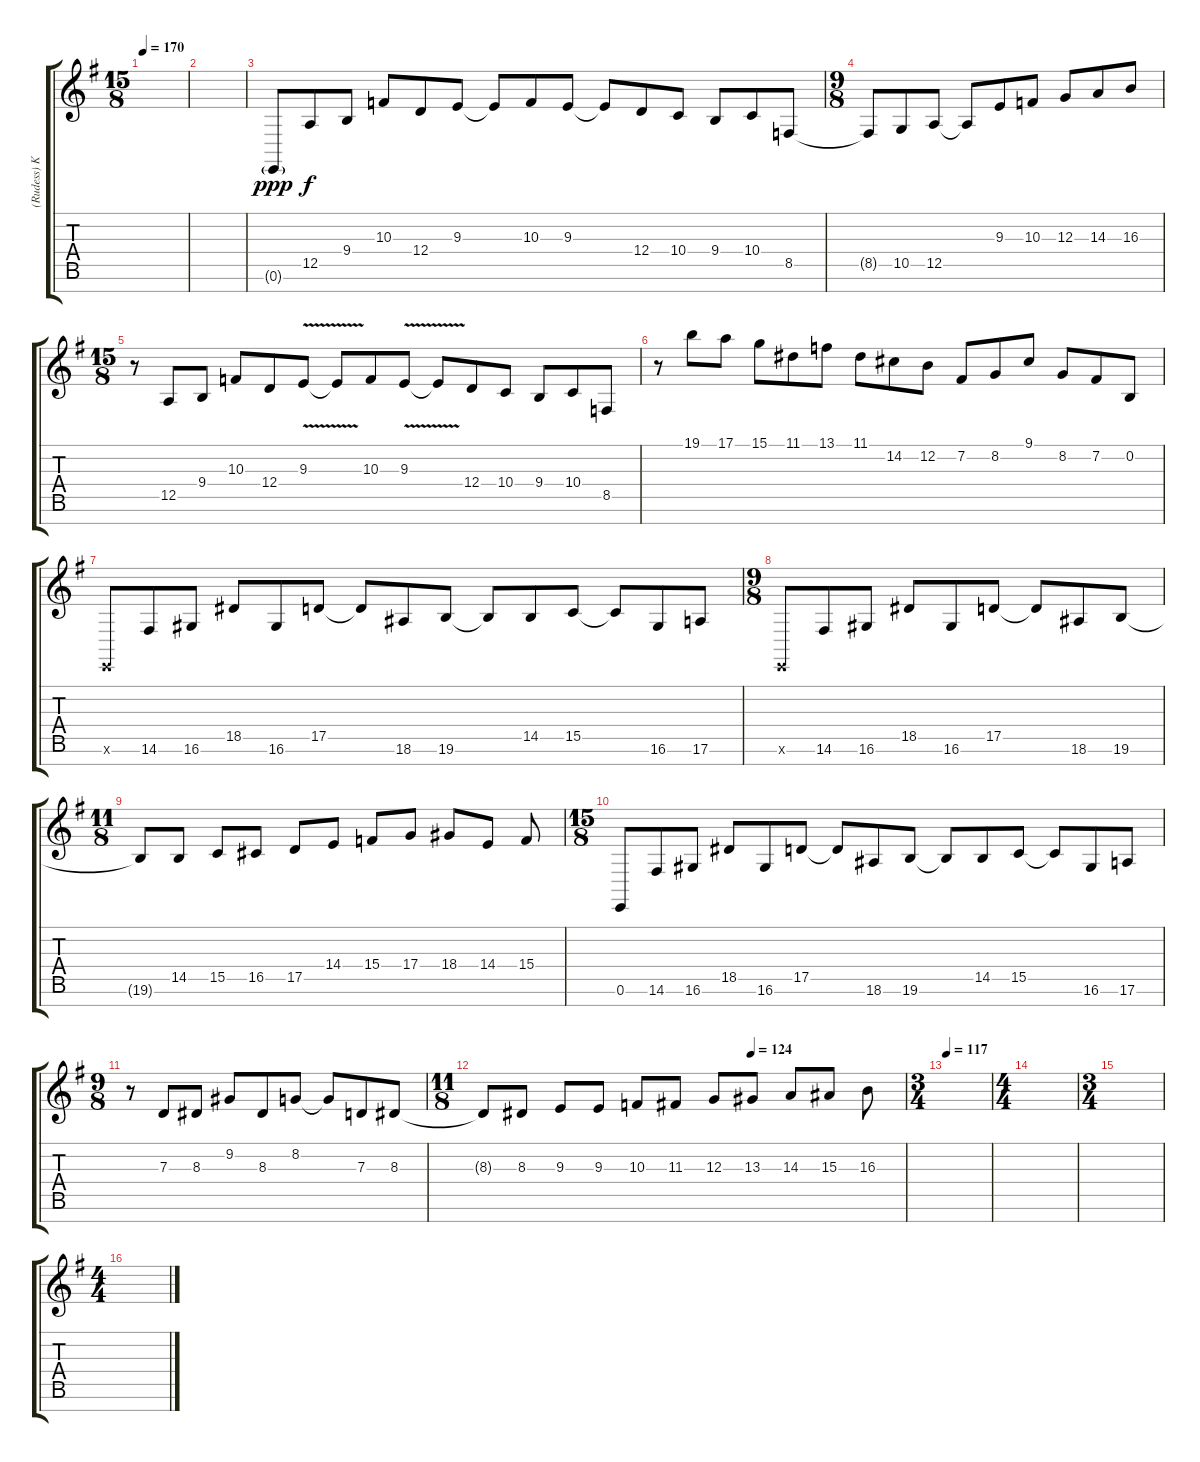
\track ("(Rudess) Keyboard 1" "(Rudess) K") {instrument acousticgrandpiano}
\staff {score tabs}
\tuning (E4 B3 G3 D3 A2 E2 B1) {hide}
\ts (15 8)
\tempo 170
\clef g2
\ks eminor
|
|
\ks g
0.6{g}.8{dy ppp volume 13 instrument lead1square} 12.5.8{dy f} 9.4.8 10.3.8 12.4.8 9.3.8 9.3{t}.8 10.3.8 9.3.8 9.3{t}.8 12.4.8 10.4.8 9.4.8 10.4.8 8.5.8 |
\ts (9 8)
8.5{t}.8 10.5.8 12.5.8 12.5{t}.8 9.3.8 10.3.8 12.3.8 14.3.8 16.3.8 |
\ts (15 8)
\ks eminor
r.8 12.5.8 9.4.8 10.3.8 12.4.8 9.3{v}.8 9.3{t}.8 10.3.8 9.3{v}.8 9.3{t}.8 12.4.8 10.4.8 9.4.8 10.4.8 8.5.8 |
r.8 19.1.8 17.1.8 15.1.8 11.1.8 13.1.8 11.1.8 14.2.8 12.2.8 7.2.8 8.2.8 9.1.8 8.2.8 7.2.8 0.2.8 |
0.6{x}.8 14.6.8 16.6.8 18.5.8 16.6.8 17.5.8 17.5{t}.8 18.6.8 19.6.8 19.6{t}.8 14.5.8 15.5.8 15.5{t}.8 16.6.8 17.6.8 |
\ts (9 8)
0.6{x}.8 14.6.8 16.6.8 18.5.8 16.6.8 17.5.8 17.5{t}.8 18.6.8 19.6.8 |
\ts (11 8)
19.6{t}.8 14.5.8 15.5.8 16.5.8 17.5.8 14.4.8 15.4.8 17.4.8 18.4.8 14.4.8 15.4.8 |
\ts (15 8)
0.6.8 14.6.8 16.6.8 18.5.8 16.6.8 17.5.8 17.5{t}.8 18.6.8 19.6.8 19.6{t}.8 14.5.8 15.5.8 15.5{t}.8 16.6.8 17.6.8 |
\ts (9 8)
r.8 7.3.8 8.3.8 9.2.8 8.3.8 8.2.8 8.2{t}.8 7.3.8 8.3.8 |
\ts (11 8)
\tempo (124 0.6363636363636364)
8.3{t}.8 8.3.8 9.3.8 9.3.8 10.3.8 11.3.8 12.3.8 13.3.8 14.3.8 15.3.8 16.3.8 |
\ts (3 4)
\tempo 117
|
\ts (4 4)
|
\ts (3 4)
|
\ts (4 4)
